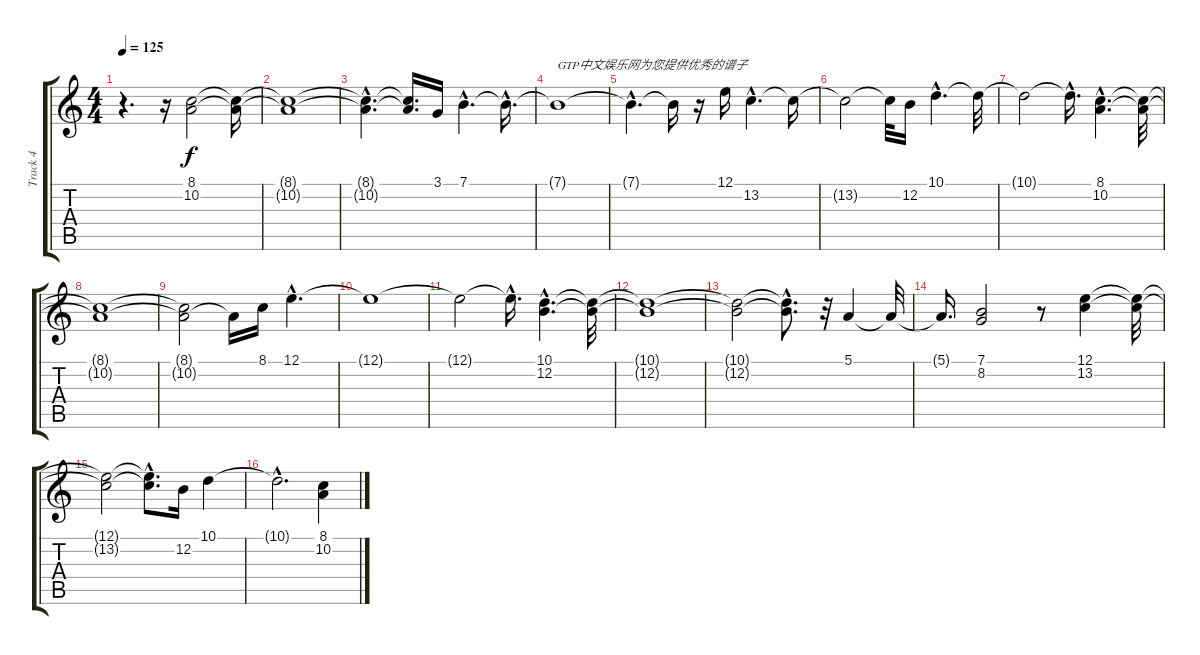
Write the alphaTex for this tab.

\track ("Track 4" "Track 4") {instrument stringensemble1}
\staff {score tabs}
\tuning (E4 B3 G3 D3 A2 E2) {hide}
\ts (4 4)
\tempo 125
\clef g2
\ks c
r.4{d dy f instrument stringensemble1} r.16 (8.1 10.2).2 (8.1{t} 10.2{t}).16 |
(8.1{t} 10.2{t}).1 |
(8.1{hac t} 10.2{hac t}).4{d} (8.1{t} 10.2{t}).16{d} 3.1.16 7.1{hac}.4{d} 7.1{hac t}.16{d} |
7.1{t}.1{txt "GTP中文娱乐网为您提供优秀的谱子"} |
7.1{hac t}.4{d} 7.1{t}.16 r.16 12.1.16 13.2{hac}.4{d} 13.2{t}.16 |
13.2{t}.2 13.2{t}.32 12.2.16 10.1{hac}.4{d} 10.1{t}.32 |
10.1{t}.2 10.1{hac t}.16{d} (8.1{hac} 10.2{hac}).4{d} (8.1{t} 10.2{t}).32 |
(8.1{t} 10.2{t}).1 |
(8.1{t} 10.2{t}).2 10.2{t}.16 8.1.16 12.1{hac}.4{d} |
12.1{t}.1 |
12.1{t}.2 12.1{hac t}.16{d} (10.1{hac} 12.2{hac}).4{d} (10.1{t} 12.2{t}).32 |
(10.1{t} 12.2{t}).1 |
(10.1{t} 12.2{t}).2 (10.1{hac t} 12.2{hac t}).8{d} r.32 5.1.4 5.1{t}.32 |
5.1{t}.16{d} (7.1 8.2).2 r.8 (12.1 13.2).4 (12.1{t} 13.2{t}).32 |
(12.1{t} 13.2{t}).2 (12.1{hac t} 13.2{hac t}).8{d} 12.2.16 10.1.4 |
10.1{hac t}.2{d} (8.1 10.2).4
